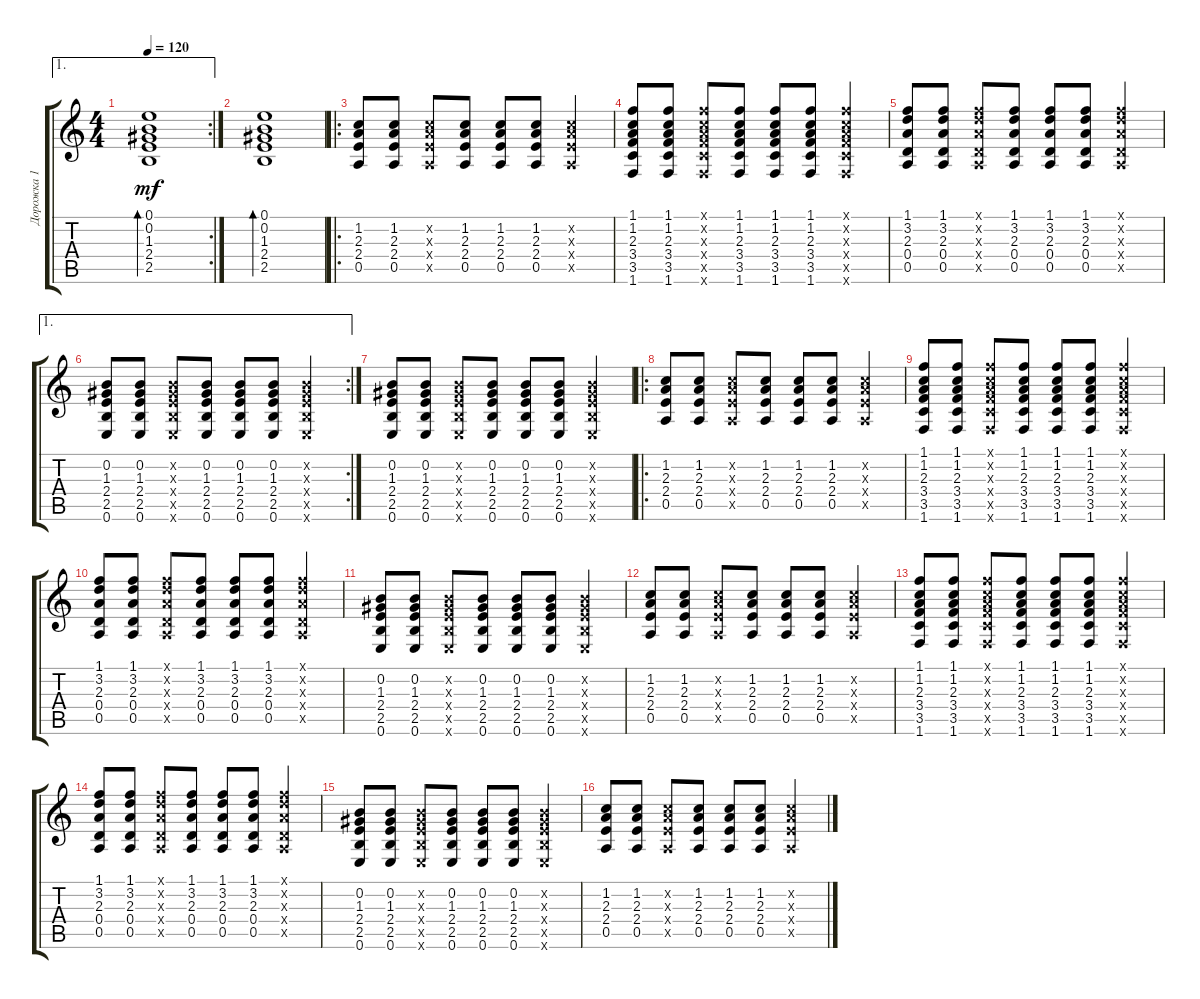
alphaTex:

\track ("Дорожка 1" "Дорожка 1") {instrument acousticguitarsteel}
\staff {score tabs}
\tuning (E4 B3 G3 D3 A2 E2) {hide}
\ae 1
\rc 2
\ts (4 4)
\tempo 120
\clef g2
\ks c
(0.1 0.2 1.3 2.4 2.5).1{bd 120 dy mf} |
(0.1 0.2 1.3 2.4 2.5).1{bd 120} |
\ro
(1.2 2.3 2.4 0.5).8 (1.2 2.3 2.4 0.5).8 (1.2{x} 2.3{x} 2.4{x} 0.5{x}).8 (1.2 2.3 2.4 0.5).8 (1.2 2.3 2.4 0.5).8 (1.2 2.3 2.4 0.5).8 (1.2{x} 2.3{x} 2.4{x} 0.5{x}).4 |
(1.1 1.2 2.3 3.4 3.5 1.6).8 (1.1 1.2 2.3 3.4 3.5 1.6).8 (1.1{x} 1.2{x} 2.3{x} 3.4{x} 3.5{x} 1.6{x}).8 (1.1 1.2 2.3 3.4 3.5 1.6).8 (1.1 1.2 2.3 3.4 3.5 1.6).8 (1.1 1.2 2.3 3.4 3.5 1.6).8 (1.1{x} 1.2{x} 2.3{x} 3.4{x} 3.5{x} 1.6{x}).4 |
(1.1 3.2 2.3 0.4 0.5).8 (1.1 3.2 2.3 0.4 0.5).8 (1.1{x} 3.2{x} 2.3{x} 0.4{x} 0.5{x}).8 (1.1 3.2 2.3 0.4 0.5).8 (1.1 3.2 2.3 0.4 0.5).8 (1.1 3.2 2.3 0.4 0.5).8 (1.1{x} 3.2{x} 2.3{x} 0.4{x} 0.5{x}).4 |
\ae 1
\rc 2
(0.2 1.3 2.4 2.5 0.6).8 (0.2 1.3 2.4 2.5 0.6).8 (0.2{x} 1.3{x} 2.4{x} 2.5{x} 0.6{x}).8 (0.2 1.3 2.4 2.5 0.6).8 (0.2 1.3 2.4 2.5 0.6).8 (0.2 1.3 2.4 2.5 0.6).8 (0.2{x} 1.3{x} 2.4{x} 2.5{x} 0.6{x}).4 |
(0.2 1.3 2.4 2.5 0.6).8 (0.2 1.3 2.4 2.5 0.6).8 (0.2{x} 1.3{x} 2.4{x} 2.5{x} 0.6{x}).8 (0.2 1.3 2.4 2.5 0.6).8 (0.2 1.3 2.4 2.5 0.6).8 (0.2 1.3 2.4 2.5 0.6).8 (0.2{x} 1.3{x} 2.4{x} 2.5{x} 0.6{x}).4 |
\ro
(1.2 2.3 2.4 0.5).8 (1.2 2.3 2.4 0.5).8 (1.2{x} 2.3{x} 2.4{x} 0.5{x}).8 (1.2 2.3 2.4 0.5).8 (1.2 2.3 2.4 0.5).8 (1.2 2.3 2.4 0.5).8 (1.2{x} 2.3{x} 2.4{x} 0.5{x}).4 |
(1.1 1.2 2.3 3.4 3.5 1.6).8 (1.1 1.2 2.3 3.4 3.5 1.6).8 (1.1{x} 1.2{x} 2.3{x} 3.4{x} 3.5{x} 1.6{x}).8 (1.1 1.2 2.3 3.4 3.5 1.6).8 (1.1 1.2 2.3 3.4 3.5 1.6).8 (1.1 1.2 2.3 3.4 3.5 1.6).8 (1.1{x} 1.2{x} 2.3{x} 3.4{x} 3.5{x} 1.6{x}).4 |
(1.1 3.2 2.3 0.4 0.5).8 (1.1 3.2 2.3 0.4 0.5).8 (1.1{x} 3.2{x} 2.3{x} 0.4{x} 0.5{x}).8 (1.1 3.2 2.3 0.4 0.5).8 (1.1 3.2 2.3 0.4 0.5).8 (1.1 3.2 2.3 0.4 0.5).8 (1.1{x} 3.2{x} 2.3{x} 0.4{x} 0.5{x}).4 |
(0.2 1.3 2.4 2.5 0.6).8 (0.2 1.3 2.4 2.5 0.6).8 (0.2{x} 1.3{x} 2.4{x} 2.5{x} 0.6{x}).8 (0.2 1.3 2.4 2.5 0.6).8 (0.2 1.3 2.4 2.5 0.6).8 (0.2 1.3 2.4 2.5 0.6).8 (0.2{x} 1.3{x} 2.4{x} 2.5{x} 0.6{x}).4 |
(1.2 2.3 2.4 0.5).8 (1.2 2.3 2.4 0.5).8 (1.2{x} 2.3{x} 2.4{x} 0.5{x}).8 (1.2 2.3 2.4 0.5).8 (1.2 2.3 2.4 0.5).8 (1.2 2.3 2.4 0.5).8 (1.2{x} 2.3{x} 2.4{x} 0.5{x}).4 |
(1.1 1.2 2.3 3.4 3.5 1.6).8 (1.1 1.2 2.3 3.4 3.5 1.6).8 (1.1{x} 1.2{x} 2.3{x} 3.4{x} 3.5{x} 1.6{x}).8 (1.1 1.2 2.3 3.4 3.5 1.6).8 (1.1 1.2 2.3 3.4 3.5 1.6).8 (1.1 1.2 2.3 3.4 3.5 1.6).8 (1.1{x} 1.2{x} 2.3{x} 3.4{x} 3.5{x} 1.6{x}).4 |
(1.1 3.2 2.3 0.4 0.5).8 (1.1 3.2 2.3 0.4 0.5).8 (1.1{x} 3.2{x} 2.3{x} 0.4{x} 0.5{x}).8 (1.1 3.2 2.3 0.4 0.5).8 (1.1 3.2 2.3 0.4 0.5).8 (1.1 3.2 2.3 0.4 0.5).8 (1.1{x} 3.2{x} 2.3{x} 0.4{x} 0.5{x}).4 |
(0.2 1.3 2.4 2.5 0.6).8 (0.2 1.3 2.4 2.5 0.6).8 (0.2{x} 1.3{x} 2.4{x} 2.5{x} 0.6{x}).8 (0.2 1.3 2.4 2.5 0.6).8 (0.2 1.3 2.4 2.5 0.6).8 (0.2 1.3 2.4 2.5 0.6).8 (0.2{x} 1.3{x} 2.4{x} 2.5{x} 0.6{x}).4 |
(1.2 2.3 2.4 0.5).8 (1.2 2.3 2.4 0.5).8 (1.2{x} 2.3{x} 2.4{x} 0.5{x}).8 (1.2 2.3 2.4 0.5).8 (1.2 2.3 2.4 0.5).8 (1.2 2.3 2.4 0.5).8 (1.2{x} 2.3{x} 2.4{x} 0.5{x}).4
